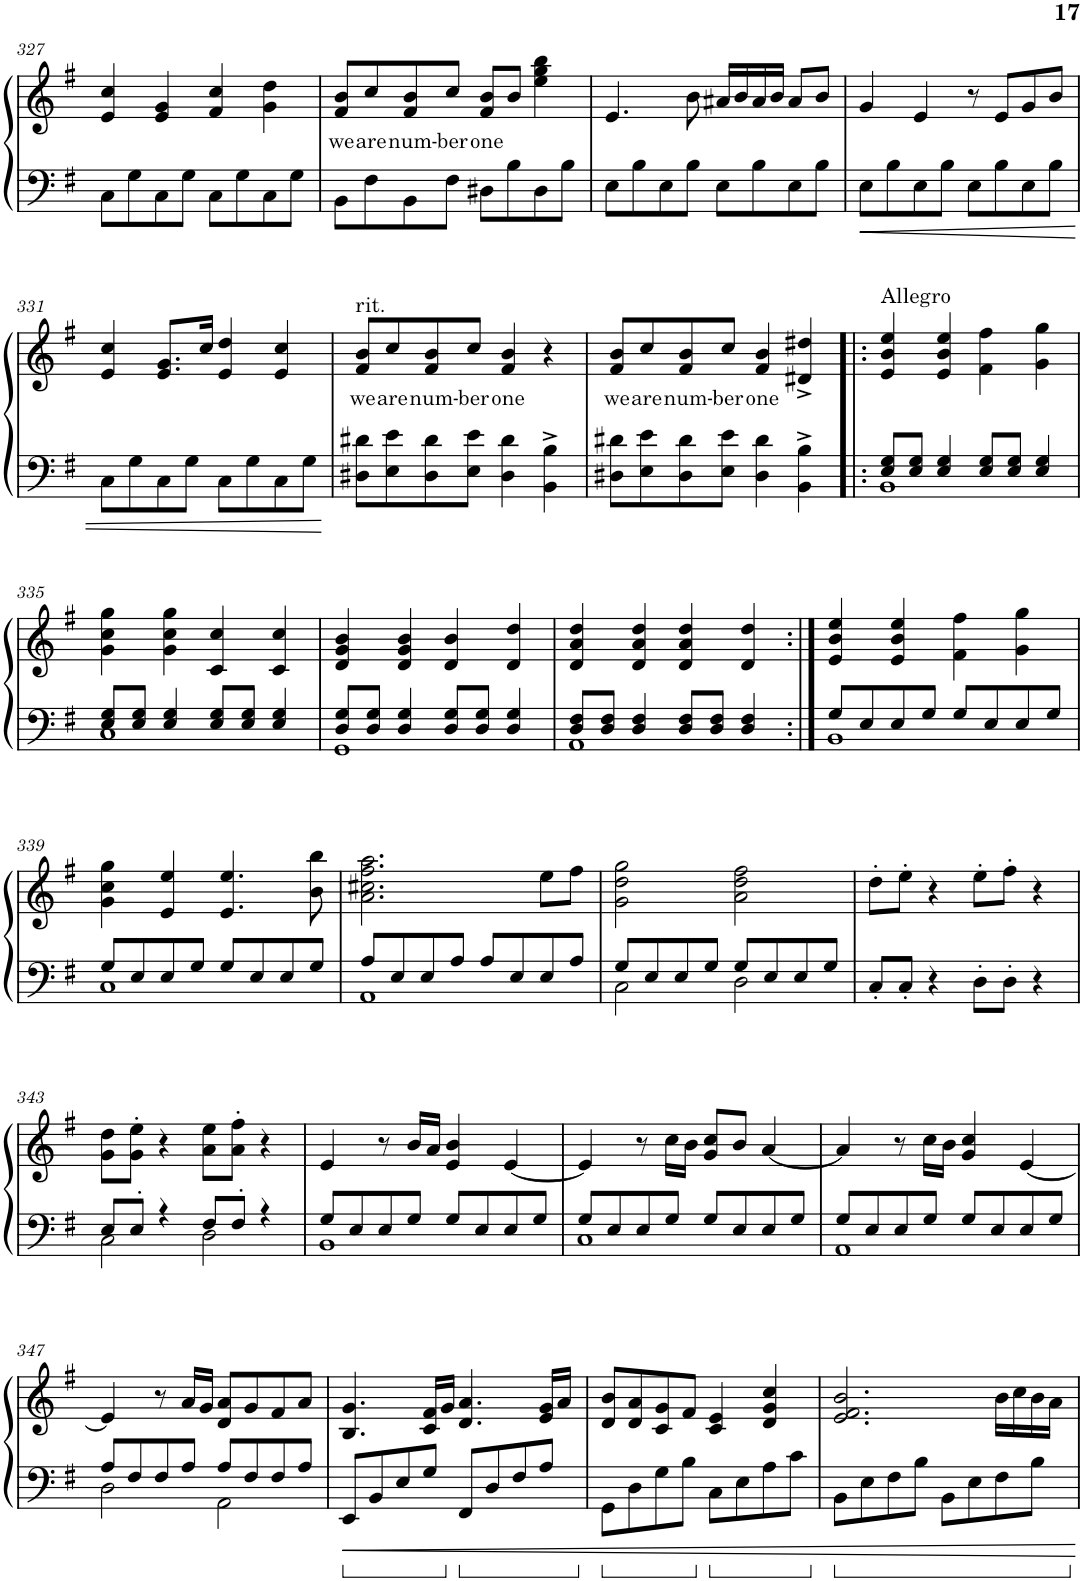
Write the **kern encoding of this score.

**kern	**kern	**text
*part1	*part1	*part1
*staff2	*staff1	*staff1
*I"Piano	*	*
*I'Pno.	*	*
!!LO:PB:g=z
*clefF4	*clefG2	*
*k[f#]	*k[f#]	*
*M4/4	*M4/4	*
=327	=327	=327
8C\L	4e/ 4cc/	.
8G\	.	.
8C\	4e/ 4g/	.
8G\J	.	.
8C\L	4f#/ 4cc/	.
8G\	.	.
8C\	4g\ 4dd\	.
8G\J	.	.
=328	=328	=328
!	!	!LO:LY:b
8BB\L	8f#/ 8b/L	we
!	!	!LO:LY:b
8F#\	8cc/	are
!	!	!LO:LY:b
8BB\	8f#/ 8b/	num-
!	!	!LO:LY:b
8F#\J	8cc/J	-ber
!	!	!LO:LY:b
8D#X\L	8f#/ 8b/L	one
8B\	8b/J	.
8D#\	4ee\ 4gg\ 4bb\	.
8B\J	.	.
=329	=329	=329
8E\L	4.e/	.
8B\	.	.
8E\	.	.
8B\J	8b\	.
8E\L	16a#X/LL	.
.	16b/	.
8B\	16a#/	.
.	16b/JJ	.
8E\	8a#/L	.
8B\J	8b/J	.
=330	=330	=330
8E\L	4g/	.
8B\	.	.
8E\	4e/	.
8B\J	.	.
8E\L	8r	.
8B\	8e/L	.
8E\	8g/	.
8B\J	8b/J	.
!!LO:LB:g=z
=331	=331	=331
8C\L	4e/ 4cc/	.
8G\	.	.
8C\	8.e/ 8.g/L	.
8G\J	.	.
.	16cc/Jk	.
8C\L	4e/ 4dd/	.
8G\	.	.
8C\	4e/ 4cc/	.
8G\J	.	.
=332	=332	=332
!	!LO:TX:a:t=rit.	!
!	!	!LO:LY:b
8D#X\ 8d#X\L	8f#/ 8b/L	we
!	!	!LO:LY:b
8E\ 8e\	8cc/	are
!	!	!LO:LY:b
8D#\ 8d#\	8f#/ 8b/	num-
!	!	!LO:LY:b
8E\ 8e\J	8cc/J	-ber
!	!	!LO:LY:b
4D#\ 4d#\	4f#/ 4b/	one
4BB\^ 4B\^	4r	.
=333	=333	=333
!	!	!LO:LY:b
8D#X\ 8d#X\L	8f#/ 8b/L	we
!	!	!LO:LY:b
8E\ 8e\	8cc/	are
!	!	!LO:LY:b
8D#\ 8d#\	8f#/ 8b/	num-
!	!	!LO:LY:b
8E\ 8e\J	8cc/J	-ber
!	!	!LO:LY:b
4D#\ 4d#\	4f#/ 4b/	one
4BB\^ 4B\^	4d#X/^ 4dd#X/^	.
=334!|:	=334!|:	=334!|:
*^	*	*
!	!	!LO:TX:a:t=Allegro	!
8E/ 8G/L	1BB	4e/ 4b/ 4ee/	.
8E/ 8G/J	.	.	.
4E/ 4G/	.	4e/ 4b/ 4ee/	.
8E/ 8G/L	.	4f#\ 4ff#\	.
8E/ 8G/J	.	.	.
4E/ 4G/	.	4g\ 4gg\	.
!!LO:LB:g=z
=335	=335	=335	=335
8E/ 8G/L	1C	4g\ 4cc\ 4gg\	.
8E/ 8G/J	.	.	.
4E/ 4G/	.	4g\ 4cc\ 4gg\	.
8E/ 8G/L	.	4c/ 4cc/	.
8E/ 8G/J	.	.	.
4E/ 4G/	.	4c/ 4cc/	.
=336	=336	=336	=336
8D/ 8G/L	1GG	4d/ 4g/ 4b/	.
8D/ 8G/J	.	.	.
4D/ 4G/	.	4d/ 4g/ 4b/	.
8D/ 8G/L	.	4d/ 4b/	.
8D/ 8G/J	.	.	.
4D/ 4G/	.	4d/ 4dd/	.
=337	=337	=337	=337
8D/ 8F#/L	1AA	4d/ 4a/ 4dd/	.
8D/ 8F#/J	.	.	.
4D/ 4F#/	.	4d/ 4a/ 4dd/	.
8D/ 8F#/L	.	4d/ 4a/ 4dd/	.
8D/ 8F#/J	.	.	.
4D/ 4F#/	.	4d/ 4dd/	.
=338:|!	=338:|!	=338:|!	=338:|!
8G/L	1BB	4e/ 4b/ 4ee/	.
8E/	.	.	.
8E/	.	4e/ 4b/ 4ee/	.
8G/J	.	.	.
8G/L	.	4f#\ 4ff#\	.
8E/	.	.	.
8E/	.	4g\ 4gg\	.
8G/J	.	.	.
!!LO:LB:g=z
=339	=339	=339	=339
8G/L	1C	4g\ 4cc\ 4gg\	.
8E/	.	.	.
8E/	.	4e/ 4ee/	.
8G/J	.	.	.
8G/L	.	4.e/ 4.ee/	.
8E/	.	.	.
8E/	.	.	.
8G/J	.	8b\ 8bb\	.
=340	=340	=340	=340
8A/L	1AA	2.a\ 2.cc#X\ 2.ff#\ 2.aa\	.
8E/	.	.	.
8E/	.	.	.
8A/J	.	.	.
8A/L	.	.	.
8E/	.	.	.
8E/	.	8ee\L	.
8A/J	.	8ff#\J	.
=341	=341	=341	=341
8G/L	2C\	2g\ 2dd\ 2gg\	.
8E/	.	.	.
8E/	.	.	.
8G/J	.	.	.
8G/L	2D\	2a\ 2dd\ 2ff#\	.
8E/	.	.	.
8E/	.	.	.
8G/J	.	.	.
*v	*v	*	*
=342	=342	=342
8C'/L	8dd'\L	.
8C'/J	8ee'\J	.
4r	4r	.
8D'\L	8ee'\L	.
8D'\J	8ff#'\J	.
4r	4r	.
!!LO:LB:g=z
=343	=343	=343
*^	*	*
8E/L	2C\	8g\ 8dd\L	.
8E'/J	.	8g\' 8ee\'J	.
4r	.	4r	.
8F#/L	2D\	8a\ 8ee\L	.
8F#'/J	.	8a\' 8ff#\'J	.
4r	.	4r	.
=344	=344	=344	=344
8G/L	1BB	4e/	.
8E/	.	.	.
8E/	.	8r	.
8G/J	.	16b/LL	.
.	.	16a/JJ	.
8G/L	.	4e/ 4b/	.
8E/	.	.	.
8E/	.	[4e/	.
8G/J	.	.	.
=345	=345	=345	=345
8G/L	1C	4e/]	.
8E/	.	.	.
8E/	.	8r	.
8G/J	.	16cc\LL	.
.	.	16b\JJ	.
8G/L	.	8g/ 8cc/L	.
8E/	.	8b/J	.
8E/	.	[4a/	.
8G/J	.	.	.
=346	=346	=346	=346
8G/L	1AA	4a/]	.
8E/	.	.	.
8E/	.	8r	.
8G/J	.	16cc\LL	.
.	.	16b\JJ	.
8G/L	.	4g/ 4cc/	.
8E/	.	.	.
8E/	.	[4e/	.
8G/J	.	.	.
!!LO:LB:g=z
=347	=347	=347	=347
8A/L	2D\	4e/]	.
8F#/	.	.	.
8F#/	.	8r	.
8A/J	.	16a/LL	.
.	.	16g/JJ	.
8A/L	2AA\	8d/ 8a/L	.
8F#/	.	8g/	.
8F#/	.	8f#/	.
8A/J	.	8a/J	.
*v	*v	*	*
=348	=348	=348
8EE/L	4.B/ 4.g/	.
8BB/	.	.
8E/	.	.
8G/J	16c/ 16f#/LL	.
.	16g/JJ	.
8FF#/L	4.d/ 4.a/	.
8D/	.	.
8F#/	.	.
8A/J	16e/ 16g/LL	.
.	16a/JJ	.
=349	=349	=349
8GG\L	8d/ 8b/L	.
8D\	8d/ 8a/	.
8G\	8c/ 8g/	.
8B\J	8f#/J	.
8C\L	4c/ 4e/	.
8E\	.	.
8A\	4d/ 4g/ 4cc/	.
8c\J	.	.
=350	=350	=350
8BB\L	2.e/ 2.f#/ 2.b/	.
8E\	.	.
8F#\	.	.
8B\J	.	.
8BB\L	.	.
8E\	.	.
8F#\	16b\LL	.
.	16cc\	.
8B\J	16b\	.
.	16a\JJ	.
=	=	=
*-	*-	*-
